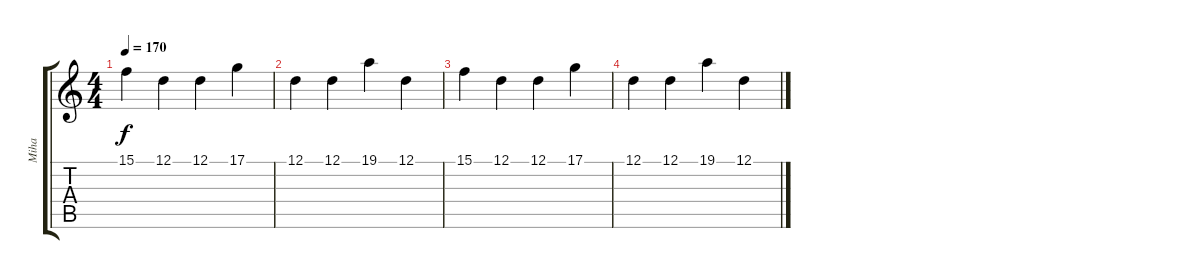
\track ("Miha" "Miha") {instrument musicbox}
\staff {score tabs}
\tuning (D4 A3 F3 C3 G2 D2) {hide}
\ts (4 4)
\tempo 170
\clef g2
\ks c
15.1.4{dy f instrument musicbox beam Down} 12.1.4{beam Down} 12.1.4{beam Down} 17.1.4{beam Down} |
12.1.4{beam Down} 12.1.4{beam Down} 19.1.4{beam Down} 12.1.4{beam Down} |
15.1.4{beam Down} 12.1.4{beam Down} 12.1.4{beam Down} 17.1.4{beam Down} |
12.1.4{beam Down} 12.1.4{beam Down} 19.1.4{beam Down} 12.1.4{beam Down}
